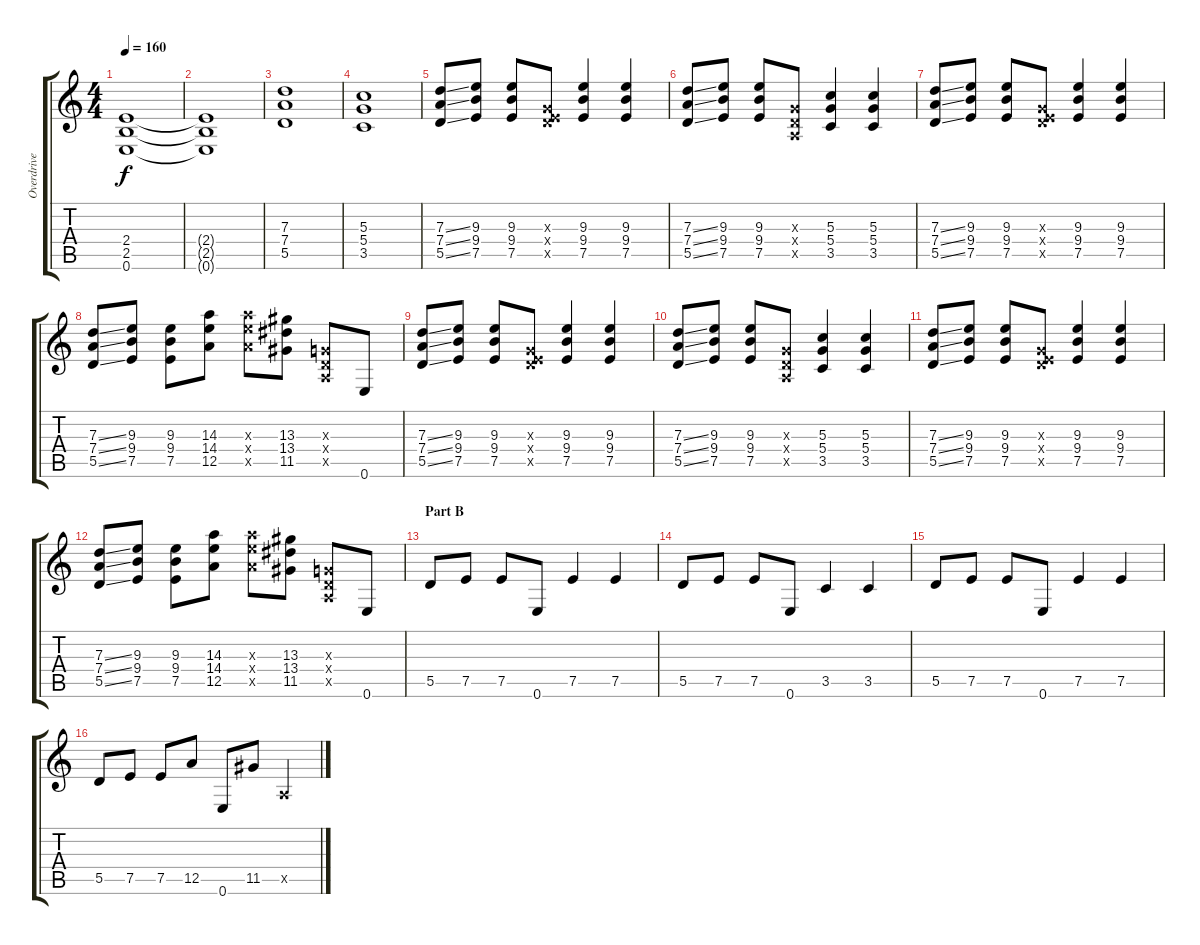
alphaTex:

\track ("Overdrive" "Overdrive") {instrument overdrivenguitar}
\staff {score tabs}
\tuning (E4 B3 G3 D3 A2 E2) {hide}
\ts (4 4)
\tempo 160
\clef g2
\ks c
(2.4 2.5 0.6).1{dy f} |
(2.4{t} 2.5{t} 0.6{t}).1 |
(7.3 7.4 5.5).1 |
(5.3 5.4 3.5).1 |
(7.3{ss} 7.4{ss} 5.5{ss}).8 (9.3 9.4 7.5).8 (9.3 9.4 7.5).8 (0.3{x} 0.4{x} 7.5{x}).8 (9.3 9.4 7.5).4 (9.3 9.4 7.5).4 |
(7.3{ss} 7.4{ss} 5.5{ss}).8 (9.3 9.4 7.5).8 (9.3 9.4 7.5).8 (0.3{x} 0.4{x} 0.5{x}).8 (5.3 5.4 3.5).4 (5.3 5.4 3.5).4 |
(7.3{ss} 7.4{ss} 5.5{ss}).8 (9.3 9.4 7.5).8 (9.3 9.4 7.5).8 (0.3{x} 0.4{x} 7.5{x}).8 (9.3 9.4 7.5).4 (9.3 9.4 7.5).4 |
(7.3{ss} 7.4{ss} 5.5{ss}).8 (9.3 9.4 7.5).8 (9.3 9.4 7.5).8 (14.3 14.4 12.5).8 (14.3{x} 14.4{x} 12.5{x}).8 (13.3 13.4 11.5).8 (0.3{x} 0.4{x} 0.5{x}).8 0.6.8 |
(7.3{ss} 7.4{ss} 5.5{ss}).8 (9.3 9.4 7.5).8 (9.3 9.4 7.5).8 (0.3{x} 0.4{x} 7.5{x}).8 (9.3 9.4 7.5).4 (9.3 9.4 7.5).4 |
(7.3{ss} 7.4{ss} 5.5{ss}).8 (9.3 9.4 7.5).8 (9.3 9.4 7.5).8 (0.3{x} 0.4{x} 0.5{x}).8 (5.3 5.4 3.5).4 (5.3 5.4 3.5).4 |
(7.3{ss} 7.4{ss} 5.5{ss}).8 (9.3 9.4 7.5).8 (9.3 9.4 7.5).8 (0.3{x} 0.4{x} 7.5{x}).8 (9.3 9.4 7.5).4 (9.3 9.4 7.5).4 |
(7.3{ss} 7.4{ss} 5.5{ss}).8 (9.3 9.4 7.5).8 (9.3 9.4 7.5).8 (14.3 14.4 12.5).8 (14.3{x} 14.4{x} 12.5{x}).8 (13.3 13.4 11.5).8 (0.3{x} 0.4{x} 0.5{x}).8 0.6.8 |
\section ("" "Part B")
5.5.8 7.5.8 7.5.8 0.6.8 7.5.4 7.5.4 |
5.5.8 7.5.8 7.5.8 0.6.8 3.5.4 3.5.4 |
5.5.8 7.5.8 7.5.8 0.6.8 7.5.4 7.5.4 |
5.5.8 7.5.8 7.5.8 12.5.8 0.6.8 11.5.8 0.5{x}.4
